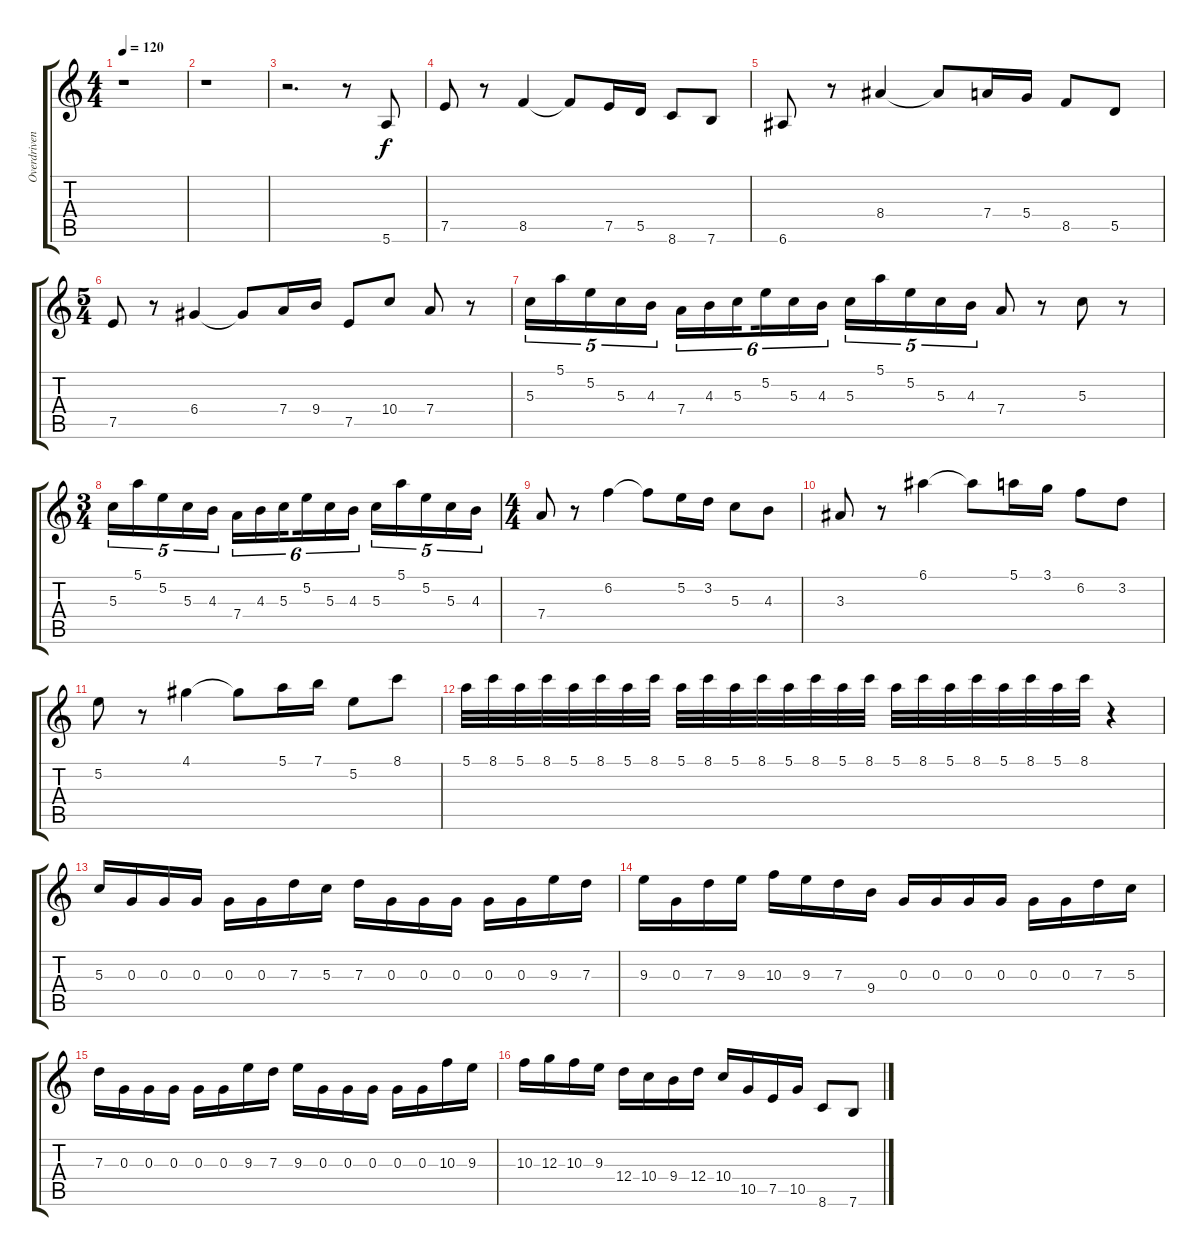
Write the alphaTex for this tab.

\track ("Overdriven Guitar 2" "Overdriven") {instrument distortionguitar}
\staff {score tabs}
\tuning (E4 B3 G3 D3 A2 E2) {hide}
\ts (4 4)
\tempo 120
\clef g2
\ks c
r.1{dy f} |
r.1 |
r.2{d} r.8 5.6.8 |
7.5.8 r.8 8.5.4 8.5{t}.8 7.5.16 5.5.16 8.6.8 7.6.8 |
6.6.8 r.8 8.4.4 8.4{t}.8 7.4.16 5.4.16 8.5.8 5.5.8 |
\ts (5 4)
7.5.8 r.8 6.4.4 6.4{t}.8 7.4.16 9.4.16 7.5.8 10.4.8 7.4.8 r.8 |
5.3.16{tu (5 4)} 5.1.16{tu (5 4)} 5.2.16{tu (5 4)} 5.3.16{tu (5 4)} 4.3.16{tu (5 4)} 7.4.16{tu (6 4)} 4.3.16{tu (6 4)} 5.3.16{tu (6 4) beam splitsecondary} 5.2.16{tu (6 4)} 5.3.16{tu (6 4)} 4.3.16{tu (6 4)} 5.3.16{tu (5 4)} 5.1.16{tu (5 4)} 5.2.16{tu (5 4)} 5.3.16{tu (5 4)} 4.3.16{tu (5 4)} 7.4.8 r.8 5.3.8 r.8 |
\ts (3 4)
5.3.16{tu (5 4)} 5.1.16{tu (5 4)} 5.2.16{tu (5 4)} 5.3.16{tu (5 4)} 4.3.16{tu (5 4)} 7.4.16{tu (6 4)} 4.3.16{tu (6 4)} 5.3.16{tu (6 4) beam splitsecondary} 5.2.16{tu (6 4)} 5.3.16{tu (6 4)} 4.3.16{tu (6 4)} 5.3.16{tu (5 4)} 5.1.16{tu (5 4)} 5.2.16{tu (5 4)} 5.3.16{tu (5 4)} 4.3.16{tu (5 4)} |
\ts (4 4)
7.4.8 r.8 6.2.4 6.2{t}.8 5.2.16 3.2.16 5.3.8 4.3.8 |
3.3.8 r.8 6.1.4 6.1{t}.8 5.1.16 3.1.16 6.2.8 3.2.8 |
5.2.8 r.8 4.1.4 4.1{t}.8 5.1.16 7.1.16 5.2.8 8.1.8 |
5.1.32 8.1.32 5.1.32 8.1.32 5.1.32 8.1.32 5.1.32 8.1.32 5.1.32 8.1.32 5.1.32 8.1.32 5.1.32 8.1.32 5.1.32 8.1.32 5.1.32 8.1.32 5.1.32 8.1.32 5.1.32 8.1.32 5.1.32 8.1.32 r.4 |
5.3.16 0.3.16 0.3.16 0.3.16 0.3.16 0.3.16 7.3.16 5.3.16 7.3.16 0.3.16 0.3.16 0.3.16 0.3.16 0.3.16 9.3.16 7.3.16 |
9.3.16 0.3.16 7.3.16 9.3.16 10.3.16 9.3.16 7.3.16 9.4.16 0.3.16 0.3.16 0.3.16 0.3.16 0.3.16 0.3.16 7.3.16 5.3.16 |
7.3.16 0.3.16 0.3.16 0.3.16 0.3.16 0.3.16 9.3.16 7.3.16 9.3.16 0.3.16 0.3.16 0.3.16 0.3.16 0.3.16 10.3.16 9.3.16 |
10.3.16 12.3.16 10.3.16 9.3.16 12.4.16 10.4.16 9.4.16 12.4.16 10.4.16 10.5.16 7.5.16 10.5.16 8.6.8 7.6.8
